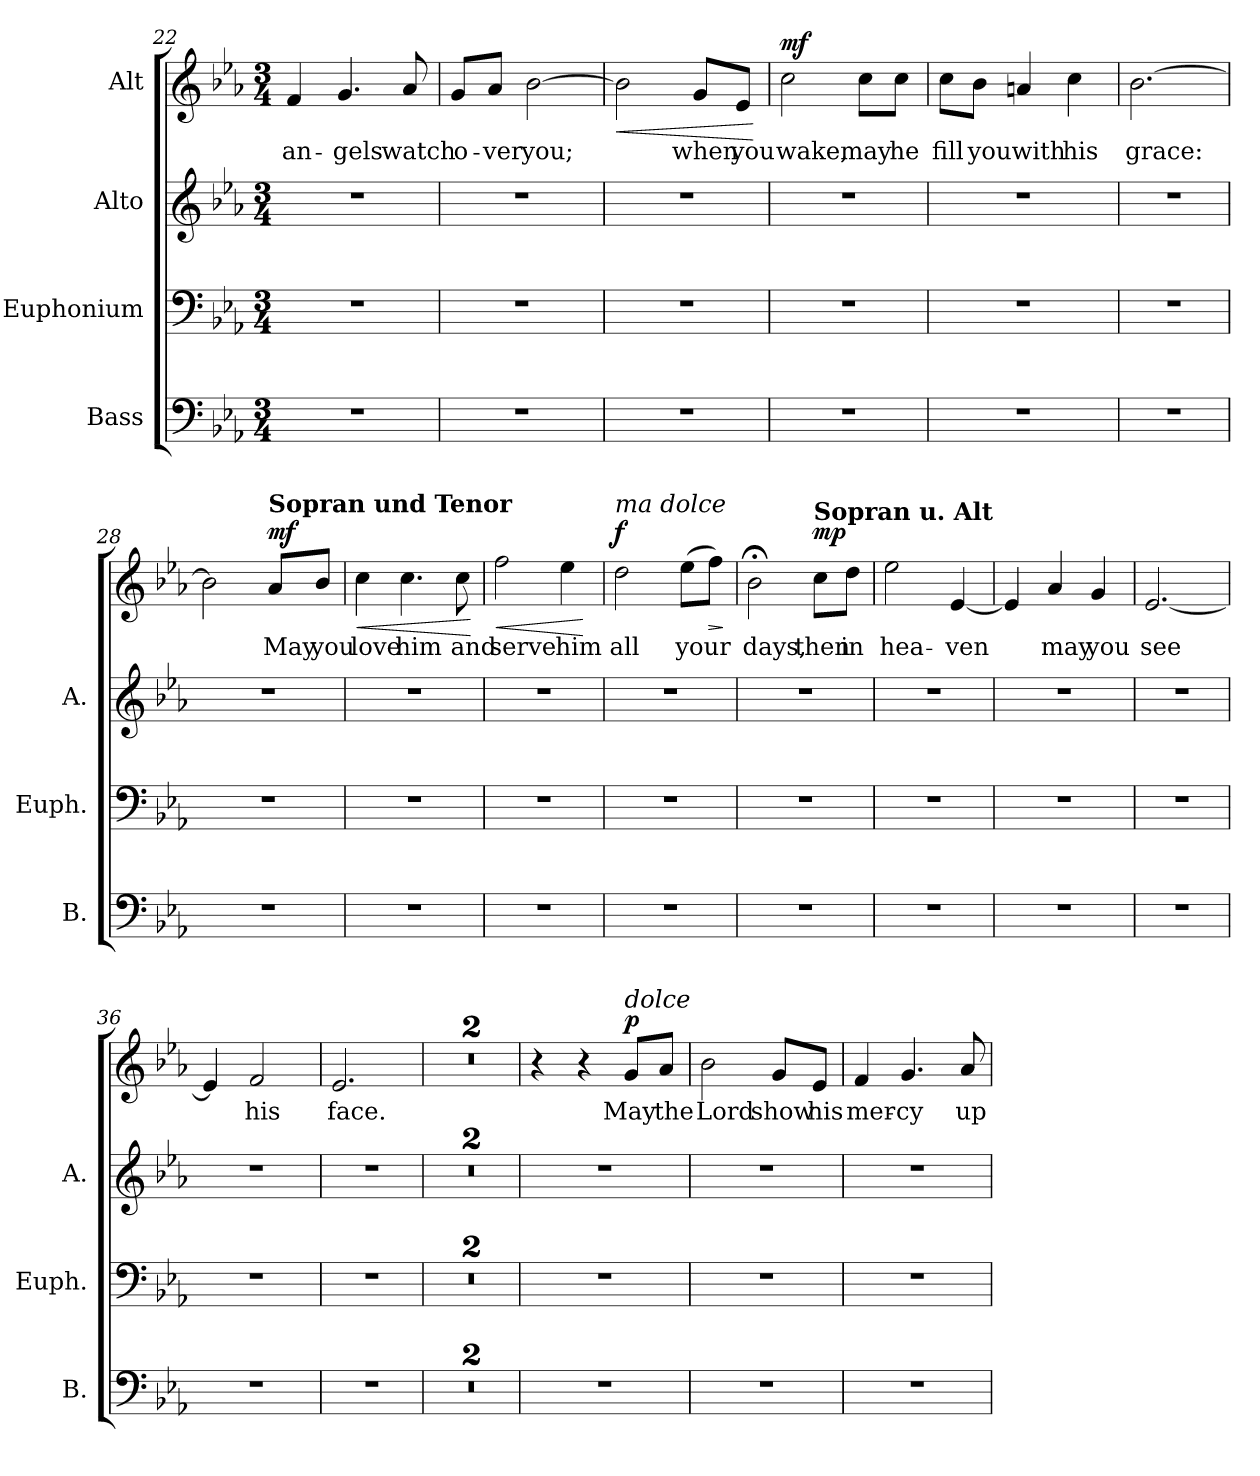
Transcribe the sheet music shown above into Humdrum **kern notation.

**kern	**kern	**kern	**kern	**text	**dynam
*part4	*part3	*part2	*part1	*part1	*part1
*staff4	*staff3	*staff2	*staff1	*staff1	*staff1
*I"Bass	*I"Euphonium	*I"Alto	*I"Alt	*	*
*I'B.	*I'Euph.	*I'A.	*	*	*
!!LO:LB:g=z
*clefF4	*clefF4	*clefG2	*clefG2	*	*
*k[b-e-a-]	*k[b-e-a-]	*k[b-e-a-]	*k[b-e-a-]	*	*
*M3/4	*M3/4	*M3/4	*M3/4	*	*
=22	=22	=22	=22	=22	=22
2.r	2.r	2.r	4f/	an-	.
.	.	.	4.g/	-gels	.
.	.	.	8a-/	watch	.
=23	=23	=23	=23	=23	=23
2.r	2.r	2.r	8g/L	o-	.
.	.	.	8a-/J	-ver	.
.	.	.	[2b-\	you;	.
=24	=24	=24	=24	=24	=24
!	!	!	!	!	!LO:HP:b
2.r	2.r	2.r	2b-\]	.	<
.	.	.	8g/L	when	.
.	.	.	8e-/J	you	.
.	.	.	.	.	[
=25	=25	=25	=25	=25	=25
!	!	!	!	!	!LO:DY:a
2.r	2.r	2.r	2cc\	wake,	mf
.	.	.	8cc\L	may	.
.	.	.	8cc\J	he	.
!!LO:LB:g=z
=26	=26	=26	=26	=26	=26
2.r	2.r	2.r	8cc\L	fill	.
.	.	.	8b-\J	you	.
.	.	.	4an/	with	.
.	.	.	4cc\	his	.
=27	=27	=27	=27	=27	=27
2.r	2.r	2.r	[2.b-\	grace:	.
=28	=28	=28	=28	=28	=28
2.r	2.r	2.r	2b-\]	.	.
!	!	!	!LO:TX:a:B:t=Sopran und Tenor	!	!
!	!	!	!	!	!LO:DY:a
.	.	.	8a-/L	May	mf
.	.	.	8b-/J	you	.
=29	=29	=29	=29	=29	=29
!	!	!	!	!	!LO:HP:b
2.r	2.r	2.r	4cc\	love	<
.	.	.	4.cc\	him	.
.	.	.	8cc\	and	.
.	.	.	.	.	[
!!LO:LB:g=z
=30	=30	=30	=30	=30	=30
!	!	!	!	!	!LO:HP:b
2.r	2.r	2.r	2ff\	serve	<
.	.	.	4ee-\	him	.
.	.	.	.	.	[
=31	=31	=31	=31	=31	=31
!	!	!	!LO:TX:a:i:t=ma dolce	!	!
!	!	!	!	!	!LO:DY:a
2.r	2.r	2.r	2dd\	all	f
.	.	.	(8ee-\L	your	.
!	!	!	!	!	!LO:HP:b
.	.	.	8ff\J)	.	>
.	.	.	.	.	]
=32	=32	=32	=32	=32	=32
2.r	2.r	2.r	2b-;<\	days,	.
!	!	!	!LO:TX:a:B:t=Sopran u. Alt	!	!
!	!	!	!	!	!LO:DY:a
.	.	.	8cc\L	then	mp
.	.	.	8dd\J	in	.
=33	=33	=33	=33	=33	=33
2.r	2.r	2.r	2ee-\	hea-	.
.	.	.	[4e-/	-ven	.
=34	=34	=34	=34	=34	=34
2.r	2.r	2.r	4e-/]	.	.
.	.	.	4a-/	may	.
.	.	.	4g/	you	.
!!LO:PB:g=z
=35	=35	=35	=35	=35	=35
2.r	2.r	2.r	[2.e-/	see	.
=36	=36	=36	=36	=36	=36
2.r	2.r	2.r	4e-/]	.	.
.	.	.	2f/	his	.
=37	=37	=37	=37	=37	=37
2.r	2.r	2.r	2.e-/	face.	.
=38	=38	=38	=38	=38	=38
2.r	2.r	2.r	2.r	.	.
=39	=39	=39	=39	=39	=39
2.r	2.r	2.r	2.r	.	.
=40	=40	=40	=40	=40	=40
2.r	2.r	2.r	4r	.	.
.	.	.	4r	.	.
!	!	!	!LO:TX:a:i:t=dolce	!	!
!	!	!	!	!	!LO:DY:a
.	.	.	8g/L	May	p
.	.	.	8a-/J	the	.
=41	=41	=41	=41	=41	=41
2.r	2.r	2.r	2b-\	Lord	.
.	.	.	8g/L	show	.
.	.	.	8e-/J	his	.
!!LO:LB:g=z
=42	=42	=42	=42	=42	=42
2.r	2.r	2.r	4f/	mer-	.
.	.	.	4.g/	-cy	.
.	.	.	8a-/	up-	.
=	=	=	=	=	=
*-	*-	*-	*-	*-	*-
